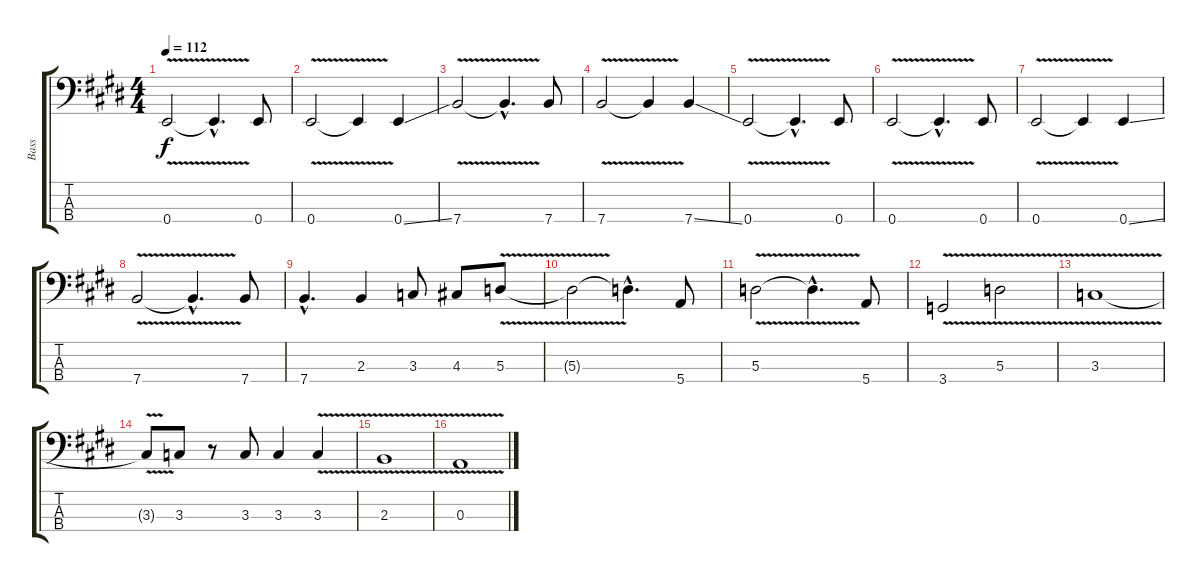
\track ("Bass" "Bass") {instrument fretlessbass}
\staff {score tabs}
\tuning (G2 D2 A1 E1) {hide}
\ts (4 4)
\tempo 112
\clef f4
\ks e
0.4{v}.2{dy f} 0.4{hac t}.4{d} 0.4.8 |
0.4{v}.2 0.4{t}.4 0.4{ss}.4 |
7.4{v}.2 7.4{hac t}.4{d} 7.4.8 |
7.4{v}.2 7.4{t}.4 7.4{ss}.4 |
0.4{v}.2 0.4{hac t}.4{d} 0.4.8 |
0.4{v}.2 0.4{hac t}.4{d} 0.4.8 |
0.4{v}.2 0.4{t}.4 0.4{ss}.4 |
7.4{v}.2 7.4{hac t}.4{d} 7.4.8 |
7.4{hac}.4{d} 2.3.4 3.3.8 4.3.8 5.3{v}.8 |
5.3{t}.2 5.3{hac t}.4{d} 5.4.8 |
5.3{v}.2 5.3{hac t}.4{d} 5.4.8 |
3.4{v}.2 5.3{v}.2 |
3.3{v}.1 |
3.3{t}.8 3.3.8 r.8 3.3.8 3.3.4 3.3{v}.4 |
2.3{v}.1 |
0.3{v}.1
